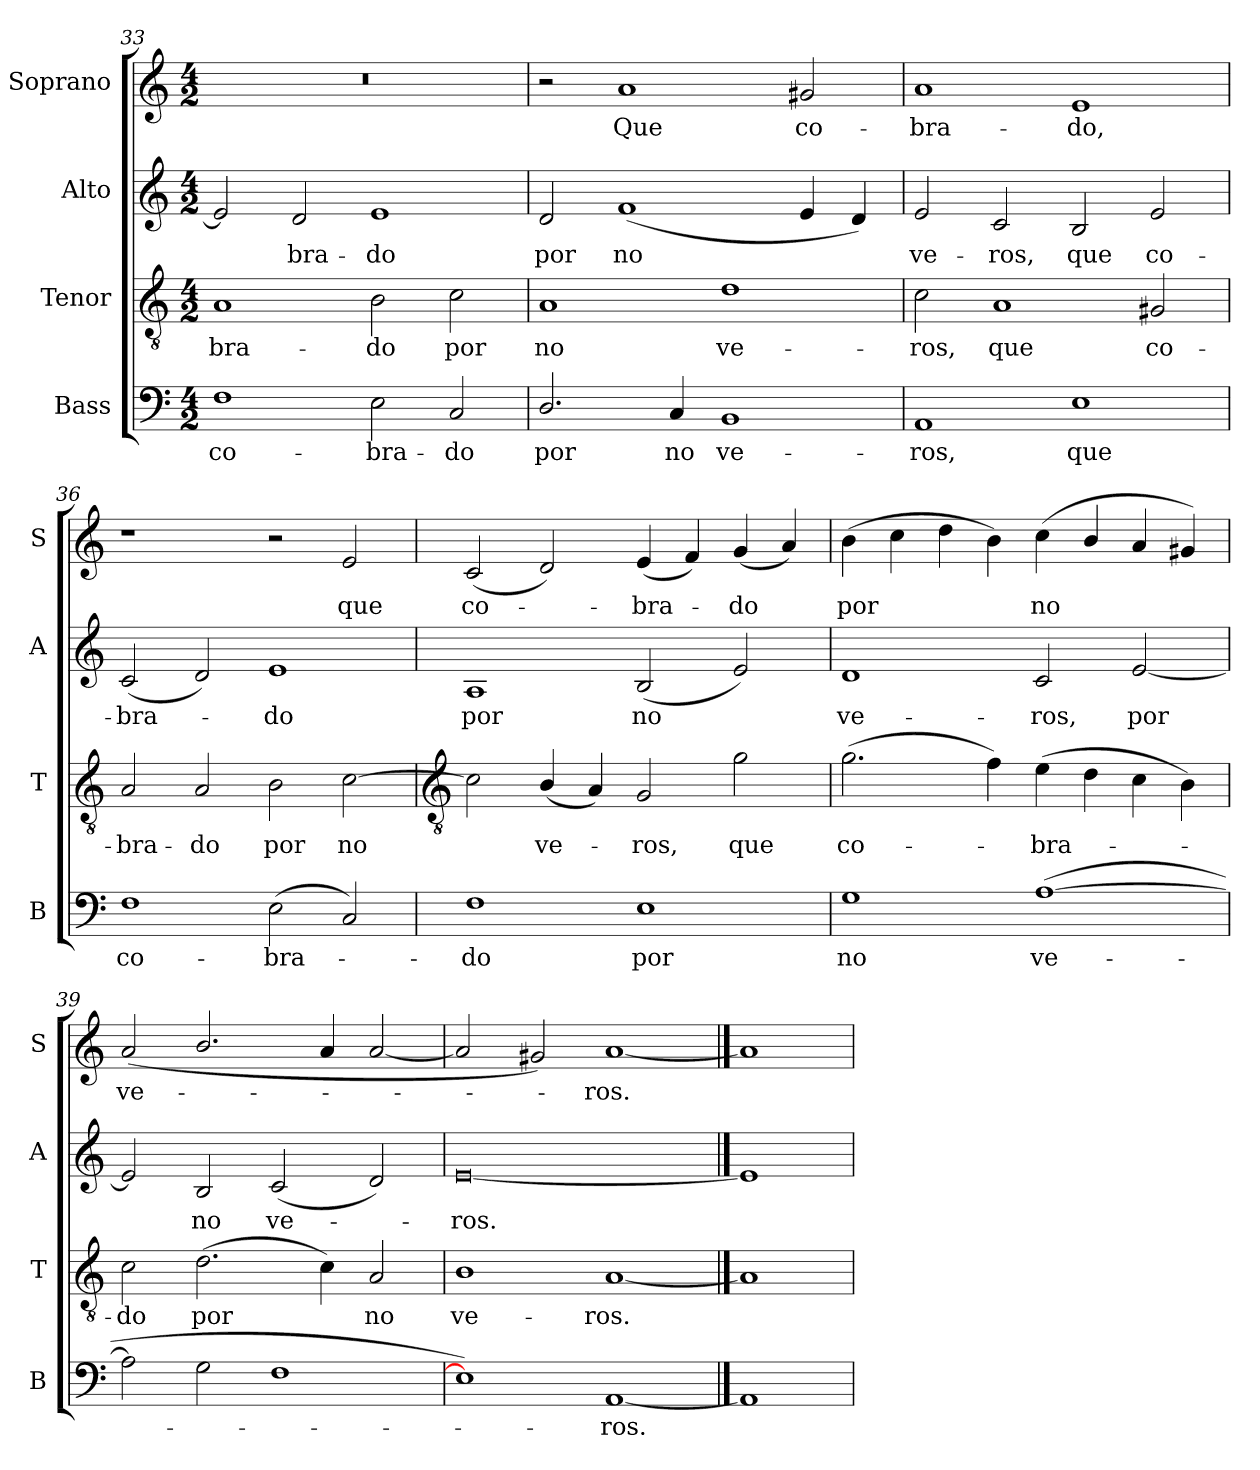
**kern	**text	**kern	**text	**kern	**text	**kern	**text
*part4	*part4	*part3	*part3	*part2	*part2	*part1	*part1
*staff4	*staff4	*staff3	*staff3	*staff2	*staff2	*staff1	*staff1
*I"Bass	*	*I"Tenor	*	*I"Alto	*	*I"Soprano	*
*I'B	*	*I'T	*	*I'A	*	*I'S	*
!!LO:LB:g=z
*clefF4	*	*clefGv2	*	*clefG2	*	*clefG2	*
*k[]	*	*k[]	*	*k[]	*	*k[]	*
*C:	*	*C:	*	*C:	*	*C:	*
*M4/2	*	*M4/2	*	*M4/2	*	*M4/2	*
=33	=33	=33	=33	=33	=33	=33	=33
!	!LO:LY:b	!	!LO:LY:b	!	!	!	!
1F	co-	1A	-bra-	2e]	.	0r	.
!	!	!	!	!	!LO:LY:b	!	!
.	.	.	.	2d	bra-	.	.
!	!LO:LY:b	!	!LO:LY:b	!	!LO:LY:b	!	!
2E	-bra-	2B	-do	1e	-do	.	.
!	!LO:LY:b	!	!LO:LY:b	!	!	!	!
2C	-do	2c	por	.	.	.	.
=34	=34	=34	=34	=34	=34	=34	=34
!	!LO:LY:b	!	!LO:LY:b	!	!LO:LY:b	!	!
2.D/	por	1A	no	2d	por	2r	.
!	!	!	!	!	!LO:LY:b	!	!LO:LY:b
.	.	.	.	(<1f	no	1a	Que
!	!LO:LY:b	!	!	!	!	!	!
4C	no	.	.	.	.	.	.
!	!LO:LY:b	!	!LO:LY:b	!	!	!	!
1BB	ve-	1d	ve-	.	.	.	.
!	!	!	!	!	!	!	!LO:LY:b
.	.	.	.	4e	.	2g#X	co-
.	.	.	.	4d)	.	.	.
=35	=35	=35	=35	=35	=35	=35	=35
!	!LO:LY:b	!	!LO:LY:b	!	!LO:LY:b	!	!LO:LY:b
1AA	-ros,	2c	-ros,	2e	ve-	1a	-bra-
!	!	!	!LO:LY:b	!	!LO:LY:b	!	!
.	.	1A	que	2c	-ros,	.	.
!	!LO:LY:b	!	!	!	!LO:LY:b	!	!LO:LY:b
1E	que	.	.	2B	que	1e	-do,
!	!	!	!LO:LY:b	!	!LO:LY:b	!	!
.	.	2G#X	co-	2e	co-	.	.
=36	=36	=36	=36	=36	=36	=36	=36
!	!LO:LY:b	!	!LO:LY:b	!	!LO:LY:b	!	!
1F	co-	2A	-bra-	(<2c	-bra-	1r	.
!	!	!	!LO:LY:b	!	!	!	!
.	.	2A	-do	2d)	.	.	.
!	!LO:LY:b	!	!LO:LY:b	!	!LO:LY:b	!	!
(<2E	-bra-	2B	por	1e	do	2r	.
!	!	!	!LO:LY:b	!	!	!	!LO:LY:b
2C)	.	[2c	no	.	.	2e	que
!!LO:LB:g=z
=37	=37	=37	=37	=37	=37	=37	=37
*	*	*clefGv2	*	*	*	*	*
!	!LO:LY:b	!	!	!	!LO:LY:b	!	!LO:LY:b
1F	do	2c]	.	1A	por	(<2c	co-
!	!	!	!LO:LY:b	!	!	!	!
.	.	(<4B/	ve-	.	.	2d)	.
.	.	4A)	.	.	.	.	.
!	!LO:LY:b	!	!LO:LY:b	!	!LO:LY:b	!	!LO:LY:b
1E	por	2G	ros,	(<2B	no	(<4e	bra-
.	.	.	.	.	.	4f)	.
!	!	!	!LO:LY:b	!	!	!	!LO:LY:b
.	.	2g	que	2e)	.	(<4g	do
.	.	.	.	.	.	4a)	.
=38	=38	=38	=38	=38	=38	=38	=38
!	!LO:LY:b	!	!LO:LY:b	!	!LO:LY:b	!	!LO:LY:b
1G	no	(>2.g	co-	1d	ve-	(>4b	por
.	.	.	.	.	.	4cc	.
.	.	.	.	.	.	4dd	.
.	.	4f)	.	.	.	4b)	.
!	!LO:LY:b	!	!LO:LY:b	!	!LO:LY:b	!	!LO:LY:b
(>[1A	ve-	(>4e	bra-	2c	-ros,	(<4cc	no
.	.	4d	.	.	.	4b/	.
!	!	!	!	!	!LO:LY:b	!	!
.	.	4c	.	[2e	por	4a	.
.	.	4B)	.	.	.	4g#X)	.
=39	=39	=39	=39	=39	=39	=39	=39
!	!	!	!LO:LY:b	!	!	!	!LO:LY:b
2A]	.	2c	do	2e]	.	(<2a	ve-
!	!	!	!LO:LY:b	!	!LO:LY:b	!	!
2G	.	(>2.d	por	2B	no	2.b/	.
!	!	!	!	!	!LO:LY:b	!	!
1F	.	.	.	(<2c	ve-	.	.
.	.	4c)	.	.	.	4a	.
!	!	!	!LO:LY:b	!	!	!	!
.	.	2A	no	2d)	.	[2a	.
=40	=40	=40	=40	=40	=40	=40	=40
!	!	!	!LO:LY:b	!	!LO:LY:b	!	!
1E])	.	1B	ve-	[0e	ros.	2a]	.
.	.	.	.	.	.	2g#X)	.
!	!LO:LY:b	!	!LO:LY:b	!	!	!	!LO:LY:b
[1AA	ros.	[1A	-ros.	.	.	[1a	ros.
==41	==41	==41	==41	==41	==41	==41	==41
1AA]	.	1A]	.	1e]	.	1a]	.
=	=	=	=	=	=	=	=
*-	*-	*-	*-	*-	*-	*-	*-
